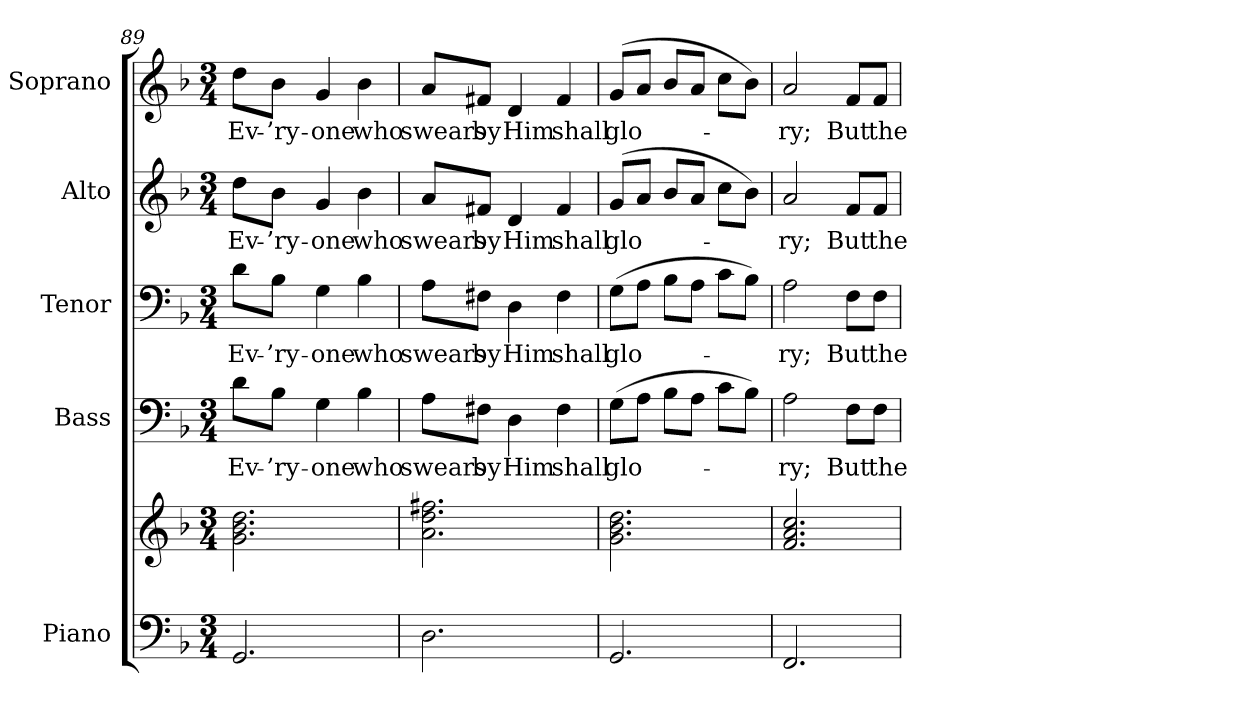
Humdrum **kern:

**kern	**kern	**kern	**text	**kern	**text	**kern	**text	**kern	**text
*part5	*part5	*part4	*part4	*part3	*part3	*part2	*part2	*part1	*part1
*staff6	*staff5	*staff4	*staff4	*staff3	*staff3	*staff2	*staff2	*staff1	*staff1
*I"Piano	*	*I"Bass	*	*I"Tenor	*	*I"Alto	*	*I"Soprano	*
*I'Pno.	*	*I'B.	*	*I'T.	*	*I'A.	*	*I'S.	*
!!LO:PB:g=z
*clefF4	*clefG2	*clefF4	*	*clefF4	*	*clefG2	*	*clefG2	*
*k[b-]	*k[b-]	*k[b-]	*	*k[b-]	*	*k[b-]	*	*k[b-]	*
*F:	*F:	*F:	*	*F:	*	*F:	*	*F:	*
*M3/4	*M3/4	*M3/4	*	*M3/4	*	*M3/4	*	*M3/4	*
=89	=89	=89	=89	=89	=89	=89	=89	=89	=89
!	!	!	!LO:LY:b:color=#000000	!	!	!	!	!	!
!	!	!	!	!	!LO:LY:b:color=#000000	!	!	!	!
!	!	!	!	!	!	!	!LO:LY:b:color=#000000	!	!
!	!	!	!	!	!	!	!	!	!LO:LY:b:color=#000000
2.GGi/	2.gi\ 2.b-i 2.ddi	8di\L	Ev-	8di\L	Ev-	8ddi\L	Ev-	8ddi\L	Ev-
!	!	!	!LO:LY:b:color=#000000	!	!	!	!	!	!
!	!	!	!	!	!LO:LY:b:color=#000000	!	!	!	!
!	!	!	!	!	!	!	!LO:LY:b:color=#000000	!	!
!	!	!	!	!	!	!	!	!	!LO:LY:b:color=#000000
.	.	8B-i\J	-’ry-	8B-i\J	-’ry-	8b-i\J	-’ry-	8b-i\J	-’ry-
!	!	!	!LO:LY:b:color=#000000	!	!	!	!	!	!
!	!	!	!	!	!LO:LY:b:color=#000000	!	!	!	!
!	!	!	!	!	!	!	!LO:LY:b:color=#000000	!	!
!	!	!	!	!	!	!	!	!	!LO:LY:b:color=#000000
.	.	4Gi\	-one	4Gi\	-one	4gi/	-one	4gi/	-one
!	!	!	!LO:LY:b:color=#000000	!	!	!	!	!	!
!	!	!	!	!	!LO:LY:b:color=#000000	!	!	!	!
!	!	!	!	!	!	!	!LO:LY:b:color=#000000	!	!
!	!	!	!	!	!	!	!	!	!LO:LY:b:color=#000000
.	.	4B-i\	who	4B-i\	who	4b-i\	who	4b-i\	who
=90	=90	=90	=90	=90	=90	=90	=90	=90	=90
!	!	!	!LO:LY:b:color=#000000	!	!	!	!	!	!
!	!	!	!	!	!LO:LY:b:color=#000000	!	!	!	!
!	!	!	!	!	!	!	!LO:LY:b:color=#000000	!	!
!	!	!	!	!	!	!	!	!	!LO:LY:b:color=#000000
2.Di\	2.ai\ 2.ddi 2.ff#Xi	8Ai\L	swears	8Ai\L	swears	8ai/L	swears	8ai/L	swears
!	!	!	!LO:LY:b:color=#000000	!	!	!	!	!	!
!	!	!	!	!	!LO:LY:b:color=#000000	!	!	!	!
!	!	!	!	!	!	!	!LO:LY:b:color=#000000	!	!
!	!	!	!	!	!	!	!	!	!LO:LY:b:color=#000000
.	.	8F#Xi\J	by	8F#Xi\J	by	8f#Xi/J	by	8f#Xi/J	by
!	!	!	!LO:LY:b:color=#000000	!	!	!	!	!	!
!	!	!	!	!	!LO:LY:b:color=#000000	!	!	!	!
!	!	!	!	!	!	!	!LO:LY:b:color=#000000	!	!
!	!	!	!	!	!	!	!	!	!LO:LY:b:color=#000000
.	.	4Di\	Him	4Di\	Him	4di/	Him	4di/	Him
!	!	!	!LO:LY:b:color=#000000	!	!	!	!	!	!
!	!	!	!	!	!LO:LY:b:color=#000000	!	!	!	!
!	!	!	!	!	!	!	!LO:LY:b:color=#000000	!	!
!	!	!	!	!	!	!	!	!	!LO:LY:b:color=#000000
.	.	4F#i\	shall	4F#i\	shall	4f#i/	shall	4f#i/	shall
=91	=91	=91	=91	=91	=91	=91	=91	=91	=91
!	!	!	!LO:LY:b:color=#000000	!	!	!	!	!	!
!	!	!	!	!	!LO:LY:b:color=#000000	!	!	!	!
!	!	!	!	!	!	!	!LO:LY:b:color=#000000	!	!
!	!	!	!	!	!	!	!	!	!LO:LY:b:color=#000000
2.GGi/	2.gi\ 2.b-i 2.ddi	(8Gi\L	glo-	(8Gi\L	glo-	(8gi/L	glo-	(8gi/L	glo-
.	.	8Ai\J	.	8Ai\J	.	8ai/J	.	8ai/J	.
.	.	8B-i\L	.	8B-i\L	.	8b-i/L	.	8b-i/L	.
.	.	8Ai\J	.	8Ai\J	.	8ai/J	.	8ai/J	.
.	.	8ci\L	.	8ci\L	.	8cci\L	.	8cci\L	.
.	.	8B-i\J)	.	8B-i\J)	.	8b-i\J)	.	8b-i\J)	.
=92	=92	=92	=92	=92	=92	=92	=92	=92	=92
!	!	!	!LO:LY:b:color=#000000	!	!	!	!	!	!
!	!	!	!	!	!LO:LY:b:color=#000000	!	!	!	!
!	!	!	!	!	!	!	!LO:LY:b:color=#000000	!	!
!	!	!	!	!	!	!	!	!	!LO:LY:b:color=#000000
2.FFi/	2.fi/ 2.ai 2.cci	2Ai\	-ry;	2Ai\	-ry;	2ai/	-ry;	2ai/	-ry;
!	!	!	!LO:LY:b:color=#000000	!	!	!	!	!	!
!	!	!	!	!	!LO:LY:b:color=#000000	!	!	!	!
!	!	!	!	!	!	!	!LO:LY:b:color=#000000	!	!
!	!	!	!	!	!	!	!	!	!LO:LY:b:color=#000000
.	.	8Fi\L	But	8Fi\L	But	8fi/L	But	8fi/L	But
!	!	!	!LO:LY:b:color=#000000	!	!	!	!	!	!
!	!	!	!	!	!LO:LY:b:color=#000000	!	!	!	!
!	!	!	!	!	!	!	!LO:LY:b:color=#000000	!	!
!	!	!	!	!	!	!	!	!	!LO:LY:b:color=#000000
.	.	8Fi\J	the	8Fi\J	the	8fi/J	the	8fi/J	the
=	=	=	=	=	=	=	=	=	=
*-	*-	*-	*-	*-	*-	*-	*-	*-	*-
